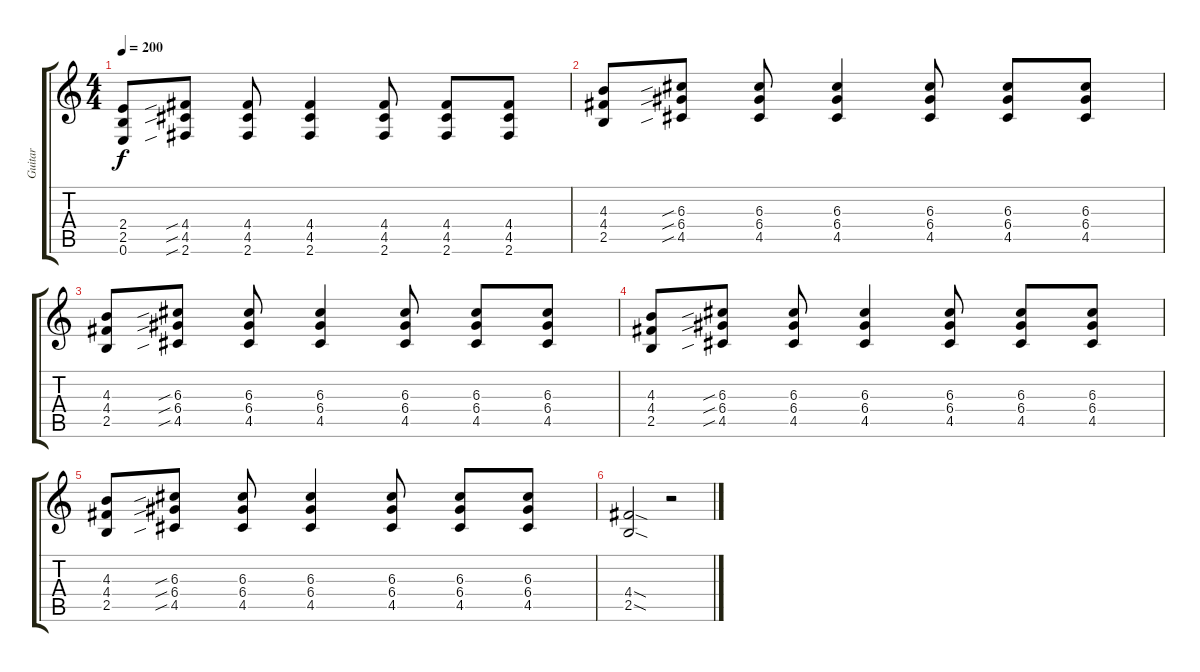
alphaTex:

\track ("Guitar" "Guitar") {instrument distortionguitar}
\staff {score tabs}
\tuning (E4 B3 G3 D3 A2 E2) {hide}
\ts (4 4)
\tempo 200
\clef g2
\ks c
(2.4 2.5 0.6).8{dy f} (4.4{sib} 4.5{sib} 2.6{sib}).8 (4.4 4.5 2.6).8 (4.4 4.5 2.6).4 (4.4 4.5 2.6).8 (4.4 4.5 2.6).8 (4.4 4.5 2.6).8 |
(4.3 4.4 2.5).8 (6.3{sib} 6.4{sib} 4.5{sib}).8 (6.3 6.4 4.5).8 (6.3 6.4 4.5).4 (6.3 6.4 4.5).8 (6.3 6.4 4.5).8 (6.3 6.4 4.5).8 |
(4.3 4.4 2.5).8 (6.3{sib} 6.4{sib} 4.5{sib}).8 (6.3 6.4 4.5).8 (6.3 6.4 4.5).4 (6.3 6.4 4.5).8 (6.3 6.4 4.5).8 (6.3 6.4 4.5).8 |
(4.3 4.4 2.5).8 (6.3{sib} 6.4{sib} 4.5{sib}).8 (6.3 6.4 4.5).8 (6.3 6.4 4.5).4 (6.3 6.4 4.5).8 (6.3 6.4 4.5).8 (6.3 6.4 4.5).8 |
(4.3 4.4 2.5).8 (6.3{sib} 6.4{sib} 4.5{sib}).8 (6.3 6.4 4.5).8 (6.3 6.4 4.5).4 (6.3 6.4 4.5).8 (6.3 6.4 4.5).8 (6.3 6.4 4.5).8 |
(4.4{sod} 2.5{sod}).2 r.2
